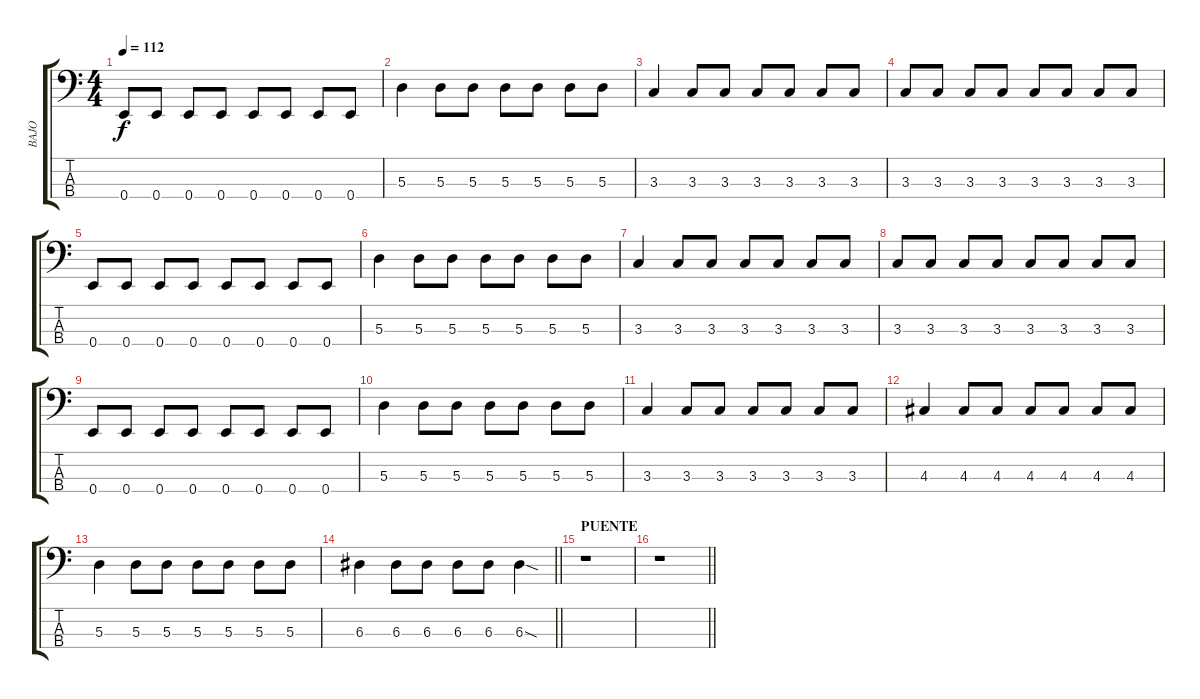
\track ("BAJO" "BAJO") {instrument electricbassfinger}
\staff {score tabs}
\tuning (G2 D2 A1 E1) {hide}
\ts (4 4)
\tempo 112
\clef f4
\ks c
0.4.8{dy f} 0.4.8 0.4.8 0.4.8 0.4.8 0.4.8 0.4.8 0.4.8 |
5.3.4 5.3.8 5.3.8 5.3.8 5.3.8 5.3.8 5.3.8 |
3.3.4 3.3.8 3.3.8 3.3.8 3.3.8 3.3.8 3.3.8 |
3.3.8 3.3.8 3.3.8 3.3.8 3.3.8 3.3.8 3.3.8 3.3.8 |
0.4.8 0.4.8 0.4.8 0.4.8 0.4.8 0.4.8 0.4.8 0.4.8 |
5.3.4 5.3.8 5.3.8 5.3.8 5.3.8 5.3.8 5.3.8 |
3.3.4 3.3.8 3.3.8 3.3.8 3.3.8 3.3.8 3.3.8 |
3.3.8 3.3.8 3.3.8 3.3.8 3.3.8 3.3.8 3.3.8 3.3.8 |
0.4.8 0.4.8 0.4.8 0.4.8 0.4.8 0.4.8 0.4.8 0.4.8 |
5.3.4 5.3.8 5.3.8 5.3.8 5.3.8 5.3.8 5.3.8 |
3.3.4 3.3.8 3.3.8 3.3.8 3.3.8 3.3.8 3.3.8 |
4.3.4 4.3.8 4.3.8 4.3.8 4.3.8 4.3.8 4.3.8 |
5.3.4 5.3.8 5.3.8 5.3.8 5.3.8 5.3.8 5.3.8 |
\barLineRight lightlight
6.3.4 6.3.8 6.3.8 6.3.8 6.3.8 6.3{sod}.4 |
\section ("" "PUENTE")
r.1 |
\barLineRight lightlight
r.1
